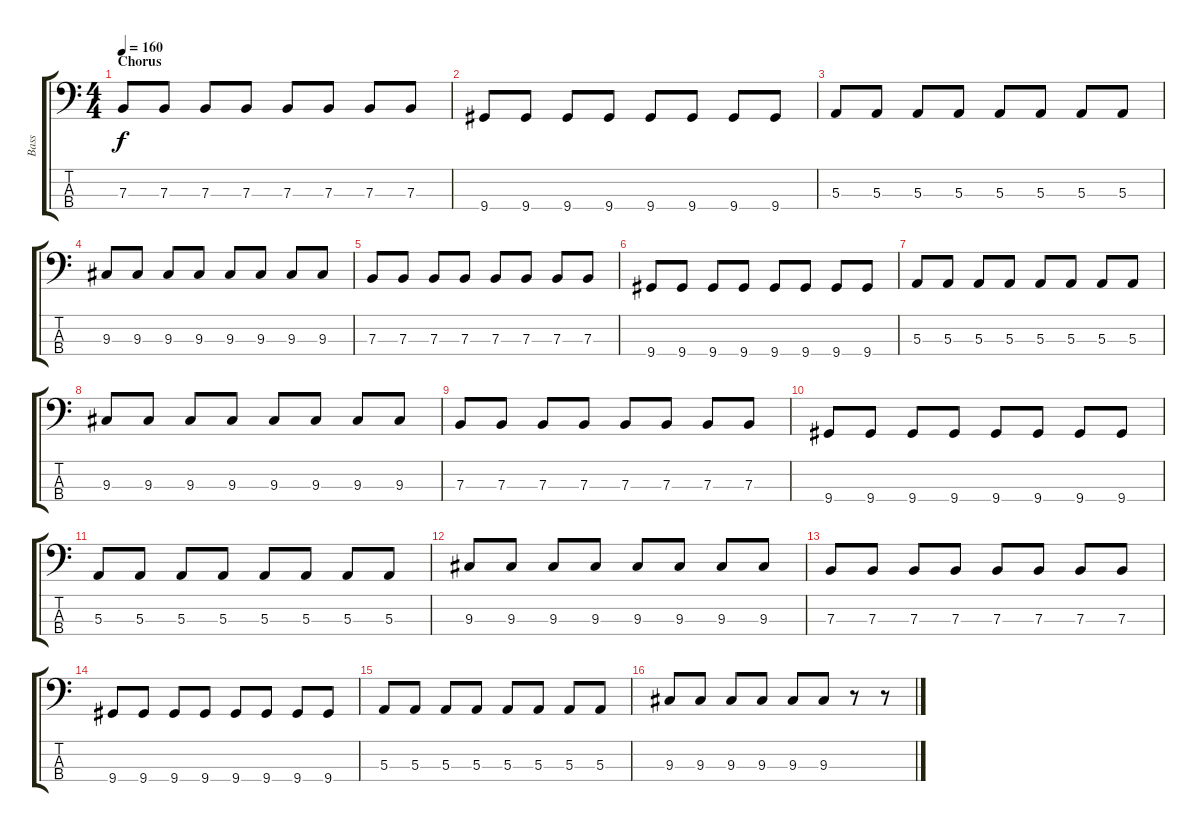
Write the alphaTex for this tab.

\track ("Bass" "Bass") {instrument electricbassfinger}
\staff {score tabs}
\tuning (D2 A1 E1 B0) {hide}
\ts (4 4)
\section ("" "Chorus")
\tempo 160
\clef f4
\ks c
7.3.8{dy f} 7.3.8 7.3.8 7.3.8 7.3.8 7.3.8 7.3.8 7.3.8 |
9.4.8 9.4.8 9.4.8 9.4.8 9.4.8 9.4.8 9.4.8 9.4.8 |
5.3.8 5.3.8 5.3.8 5.3.8 5.3.8 5.3.8 5.3.8 5.3.8 |
9.3.8 9.3.8 9.3.8 9.3.8 9.3.8 9.3.8 9.3.8 9.3.8 |
7.3.8 7.3.8 7.3.8 7.3.8 7.3.8 7.3.8 7.3.8 7.3.8 |
9.4.8 9.4.8 9.4.8 9.4.8 9.4.8 9.4.8 9.4.8 9.4.8 |
5.3.8 5.3.8 5.3.8 5.3.8 5.3.8 5.3.8 5.3.8 5.3.8 |
9.3.8 9.3.8 9.3.8 9.3.8 9.3.8 9.3.8 9.3.8 9.3.8 |
7.3.8 7.3.8 7.3.8 7.3.8 7.3.8 7.3.8 7.3.8 7.3.8 |
9.4.8 9.4.8 9.4.8 9.4.8 9.4.8 9.4.8 9.4.8 9.4.8 |
5.3.8 5.3.8 5.3.8 5.3.8 5.3.8 5.3.8 5.3.8 5.3.8 |
9.3.8 9.3.8 9.3.8 9.3.8 9.3.8 9.3.8 9.3.8 9.3.8 |
7.3.8 7.3.8 7.3.8 7.3.8 7.3.8 7.3.8 7.3.8 7.3.8 |
9.4.8 9.4.8 9.4.8 9.4.8 9.4.8 9.4.8 9.4.8 9.4.8 |
5.3.8 5.3.8 5.3.8 5.3.8 5.3.8 5.3.8 5.3.8 5.3.8 |
9.3.8 9.3.8 9.3.8 9.3.8 9.3.8 9.3.8 r.8 r.8
